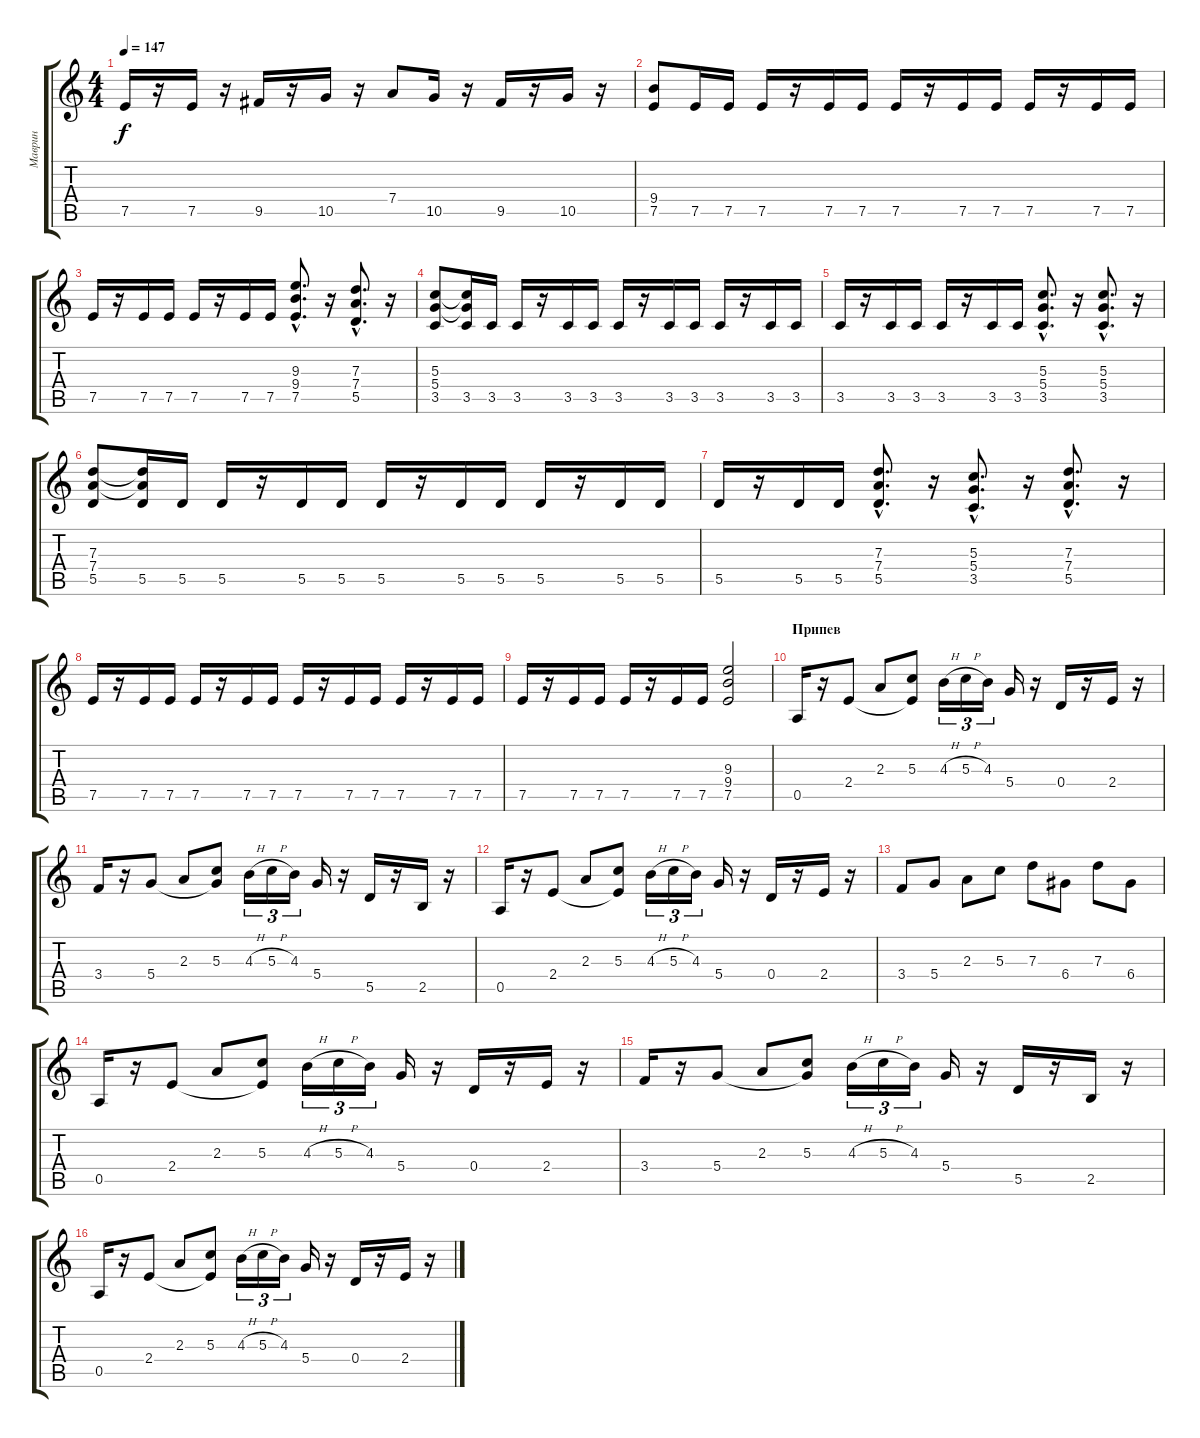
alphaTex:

\track ("Маврин" "Маврин") {instrument overdrivenguitar}
\staff {score tabs}
\tuning (E4 B3 G3 D3 A2 E2) {hide}
\ts (4 4)
\tempo 147
\clef g2
\ks c
7.5.16{dy f} r.16 7.5.16 r.16 9.5.16 r.16 10.5.16 r.16 7.4.8 10.5.16 r.16 9.5.16 r.16 10.5.16 r.16 |
(9.4 7.5).8 7.5.16 7.5.16 7.5.16 r.16 7.5.16 7.5.16 7.5.16 r.16 7.5.16 7.5.16 7.5.16 r.16 7.5.16 7.5.16 |
7.5.16 r.16 7.5.16 7.5.16 7.5.16 r.16 7.5.16 7.5.16 (9.3{hac} 9.4{hac} 7.5{hac}).8{d} r.16 (7.3{hac} 7.4{hac} 5.5{hac}).8{d} r.16 |
(5.3 5.4 3.5).8 (5.3{t} 5.4{t} 3.5).16 3.5.16 3.5.16 r.16 3.5.16 3.5.16 3.5.16 r.16 3.5.16 3.5.16 3.5.16 r.16 3.5.16 3.5.16 |
3.5.16 r.16 3.5.16 3.5.16 3.5.16 r.16 3.5.16 3.5.16 (5.3{hac} 5.4{hac} 3.5{hac}).8{d} r.16 (5.3{hac} 5.4{hac} 3.5{hac}).8{d} r.16 |
(7.3 7.4 5.5).8 (7.3{t} 7.4{t} 5.5).16 5.5.16 5.5.16 r.16 5.5.16 5.5.16 5.5.16 r.16 5.5.16 5.5.16 5.5.16 r.16 5.5.16 5.5.16 |
5.5.16 r.16 5.5.16 5.5.16 (7.3{hac} 7.4{hac} 5.5{hac}).8{d} r.16 (5.3{hac} 5.4{hac} 3.5{hac}).8{d} r.16 (7.3{hac} 7.4{hac} 5.5{hac}).8{d} r.16 |
7.5.16 r.16 7.5.16 7.5.16 7.5.16 r.16 7.5.16 7.5.16 7.5.16 r.16 7.5.16 7.5.16 7.5.16 r.16 7.5.16 7.5.16 |
7.5.16 r.16 7.5.16 7.5.16 7.5.16 r.16 7.5.16 7.5.16 (9.3 9.4 7.5).2 |
\section ("" "Припев")
0.5.16 r.16 2.4.8 2.3.8 (5.3 2.4{t}).8 4.3{h}.16{tu (3 2)} 5.3{h}.16{tu (3 2)} 4.3.16{tu (3 2)} 5.4.16 r.16 0.4.16 r.16 2.4.16 r.16 |
3.4.16 r.16 5.4.8 2.3.8 (5.3 5.4{t}).8 4.3{h}.16{tu (3 2)} 5.3{h}.16{tu (3 2)} 4.3.16{tu (3 2)} 5.4.16 r.16 5.5.16 r.16 2.5.16 r.16 |
0.5.16 r.16 2.4.8 2.3.8 (5.3 2.4{t}).8 4.3{h}.16{tu (3 2)} 5.3{h}.16{tu (3 2)} 4.3.16{tu (3 2)} 5.4.16 r.16 0.4.16 r.16 2.4.16 r.16 |
3.4.8 5.4.8 2.3.8 5.3.8 7.3.8 6.4.8 7.3.8 6.4.8 |
0.5.16 r.16 2.4.8 2.3.8 (5.3 2.4{t}).8 4.3{h}.16{tu (3 2)} 5.3{h}.16{tu (3 2)} 4.3.16{tu (3 2)} 5.4.16 r.16 0.4.16 r.16 2.4.16 r.16 |
3.4.16 r.16 5.4.8 2.3.8 (5.3 5.4{t}).8 4.3{h}.16{tu (3 2)} 5.3{h}.16{tu (3 2)} 4.3.16{tu (3 2)} 5.4.16 r.16 5.5.16 r.16 2.5.16 r.16 |
0.5.16 r.16 2.4.8 2.3.8 (5.3 2.4{t}).8 4.3{h}.16{tu (3 2)} 5.3{h}.16{tu (3 2)} 4.3.16{tu (3 2)} 5.4.16 r.16 0.4.16 r.16 2.4.16 r.16
